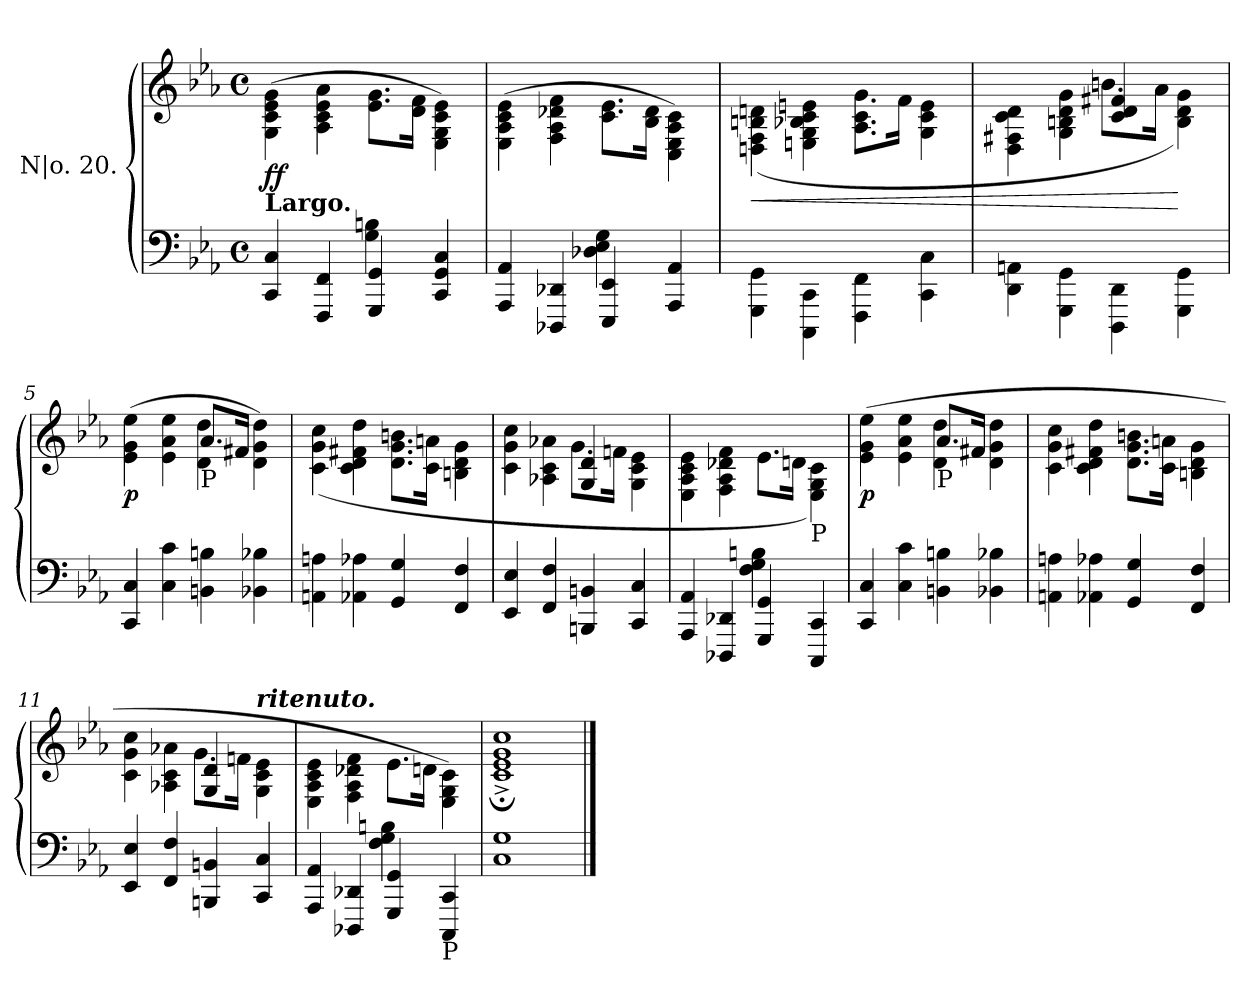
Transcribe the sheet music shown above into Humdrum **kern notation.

**kern	**kern	**dynam
*part1	*part1	*part1
*staff2	*staff1	*staff1/2
*I"N|o. 20.	*	*
*clefF4	*clefG2	*
*k[b-e-a-]	*k[b-e-a-]	*
*c:	*c:	*
*M4/4	*M4/4	*
*met(c)	*met(c)	*
=1	=1	=1
*^	*	*
!	!	!LO:TX:b:B:t=Largo.	!
!	!	!	!LO:DY:b
4CC/ 4C/	2ryy	(>4G\ 4c\ 4e-\ 4g\	ff
4FFF/ 4FF/	.	4A-\ 4c\ 4e-\ 4a-\	.
4GGG/ 4GG/	4G\ 4Bn\	8.e-\ 8.g\L	.
.	.	16d\ 16f\Jk	.
4CC/ 4GG/ 4C/	4ryy	4E-\ 4G\ 4c\ 4e-\)	.
=2	=2	=2	=2
4AAA-/ 4AA-/	2ryy	(>4E-\ 4A-\ 4c\ 4e-\	.
4DDD-X/ 4DD-X/	.	4F\ 4A-\ 4d-X\ 4f\	.
4EEE-/ 4EE-/	4D-X\ 4E-\ 4G\	8.c\ 8.e-\L	.
.	.	16B-\ 16d-\Jk	.
4AAA-/ 4AA-/	4ryy	4C\ 4E-\ 4A-\ 4c\)	.
=3	=3	=3	=3
!	!	!	!LO:HP:b
*v	*v	*^	*
4GGG\ 4GG\	1ryy	(>4Dn\ 4F\ 4Bn\ 4dn\	<
4CCC\ 4CC\	.	4En\ 4G\ 4B-X\ 4c\ 4en\	.
4FFF\ 4FF\	.	8.A-\ 8.c\ 8.g\L	.
.	.	16f\Jk	.
4CC\ 4C\	.	4G\ 4c\ 4e\	.
=4	=4	=4	=4
4DD\ 4AAn\	2ryy	4D\ 4F#X\ 4c\ 4d\	.
4GGG\ 4GG\	.	4G\ 4Bn\ 4d\ 4g\	.
4DDD\ 4DD\	4c/ 4d/ 4f#X/	8.bn\L	.
.	.	16a-\Jk	.
4GGG\ 4GG\	4ryy	4B\ 4d\ 4g\)	[
=5	=5	=5	=5
!	!	!	!LO:DY:b
4CC/ 4C/	2ryy	(>4e-\ 4g\ 4ee-\	p
4C\ 4c\	.	4e-\ 4a-\ 4ee-\	.
!	!LO:TX:b:t=P	!	!
4BBn\ 4Bn\	8.a-/L	4d\ 4dd\	.
.	16f#X/Jk	.	.
4BB-X\ 4B-X\	4ryy	4d\ 4g\ 4dd\)	.
!!LO:LB:g=z	!!
=6	=6	=6	=6
4AAn\ 4An\	1ryy	(>4c\ 4g\ 4cc\	.
4AA-X\ 4A-X\	.	4c\ 4d\ 4f#X\ 4dd\	.
4GG/ 4G/	.	8.d\ 8.g\ 8.bn\L	.
.	.	16c\ 16an\Jk	.
4FF/ 4F/	.	4Bn\ 4d\ 4g\	.
=7	=7	=7	=7
4EE-/ 4E-/	2ryy	4c\ 4g\ 4cc\	.
4FF/ 4F/	.	4A-X\ 4c\ 4a-X\	.
4BBBn/ 4BBn/	4G/ 4d/	8.g\L	.
.	.	16fn\Jk	.
4CC/ 4C/	4ryy	4G\ 4c\ 4e-\	.
*	*v	*v	*
=8	=8	=8
*^	*	*
4AAA-/ 4AA-/	2ryy	4E-\ 4A-\ 4c\ 4e-\	.
4DDD-X/ 4DD-X/	.	4F\ 4A-\ 4d-X\ 4f\	.
4GGG/ 4GG/	4F\ 4G\ 4Bn\	8.e-\L	.
.	.	16dn\Jk	.
!	!	!LO:TX:b:t=P	!
4CCC/ 4CC/	4ryy	4E-\ 4G\ 4c\)	.
=9	=9	=9	=9
*	*	*^	*
!	!	!	!	!LO:DY:b
*v	*v	*	*	*
4CC/ 4C/	2ryy	(>4e-\ 4g\ 4ee-\	p
4C\ 4c\	.	4e-\ 4a-\ 4ee-\	.
!	!LO:TX:b:t=P	!	!
4BBn\ 4Bn\	8.a-/L	4d\ 4dd\	.
.	16f#X/Jk	.	.
4BB-X\ 4B-X\	4ryy	4d\ 4g\ 4dd\	.
!!LO:LB:g=z	!!
=10	=10	=10	=10
4AAn\ 4An\	1ryy	4c\ 4g\ 4cc\	.
4AA-X\ 4A-X\	.	4c\ 4d\ 4f#X\ 4dd\	.
4GG/ 4G/	.	8.d\ 8.g\ 8.bn\L	.
.	.	16c\ 16an\Jk	.
4FF/ 4F/	.	4Bn\ 4d\ 4g\	.
=11	=11	=11	=11
4EE-/ 4E-/	2ryy	4c\ 4g\ 4cc\	.
4FF/ 4F/	.	4A-X\ 4c\ 4a-X\	.
4BBBn/ 4BBn/	4G/ 4d/	8.g\L	.
.	.	16fn\Jk	.
!	!LO:TX:a:Bi:t=ritenuto.	!	!
4CC/ 4C/	4ryy	4G\ 4c\ 4e-\	.
*	*v	*v	*
=12	=12	=12
*^	*	*
4AAA-/ 4AA-/	2ryy	4E-\ 4A-\ 4c\ 4e-\	.
4DDD-X/ 4DD-X/	.	4F\ 4A-\ 4d-X\ 4f\	.
4GGG/ 4GG/	4F\ 4G\ 4Bn\	8.e-\L	.
.	.	16dn\Jk	.
!LO:TX:b:t=P	!	!	!
4CCC/ 4CC/	4ryy	4E-\ 4G\ 4c\)	.
*v	*v	*	*
=13	=13	=13
*	*^	*
1C 1G	1ryy	1c;^ 1e-;^ 1g;^ 1cc;^	.
*	*v	*v	*
==	==	==
*-	*-	*-
